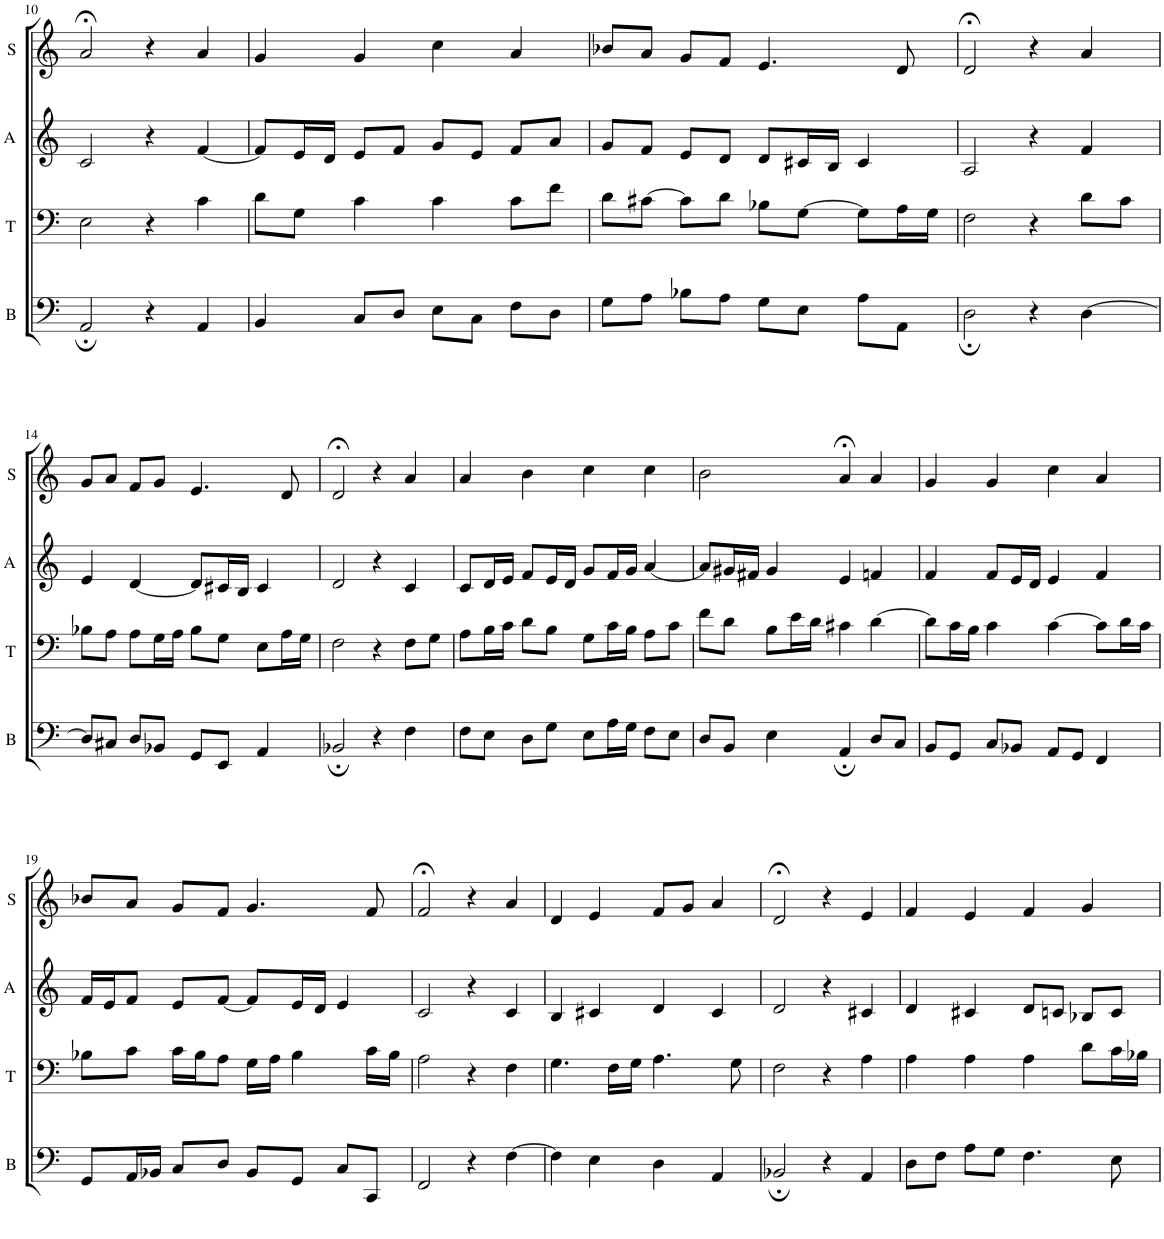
**kern	**kern	**kern	**kern
*part4	*part3	*part2	*part1
*staff4	*staff3	*staff2	*staff1
*I"B	*I"T	*I"A	*I"S
*I'B	*I'T	*I'A	*I'S
!!LO:PB:g=z
*clefF4	*clefF4	*clefG2	*clefG2
*k[]	*k[]	*k[]	*k[]
*M4/4	*M4/4	*M4/4	*M4/4
=10	=10	=10	=10
2AA;/	2E\	2c/	2a;</
4r	4r	4r	4r
4AA/	4c\	[4f/	4a/
=11	=11	=11	=11
4BB/	8d\L	8f/L]	4g/
.	8G\J	16e/L	.
.	.	16d/JJ	.
8C/L	4c\	8e/L	4g/
8D/J	.	8f/J	.
8E\L	4c\	8g/L	4cc\
8C\J	.	8e/J	.
8F\L	8c\L	8f/L	4a/
8D\J	8f\J	8a/J	.
=12	=12	=12	=12
8G\L	8d\L	8g/L	8b-X/L
8A\J	[8c#X\J	8f/J	8a/J
8B-X\L	8c#\L]	8e/L	8g/L
8A\J	8d\J	8d/J	8f/J
8G\L	8B-X\L	8d/L	4.e/
8E\J	[8G\J	16c#X/L	.
.	.	16B/JJ	.
8A\L	8G\L]	4c#/	.
8AA\J	16A\L	.	8d/
.	16G\JJ	.	.
=13	=13	=13	=13
2D;\	2F\	2A/	2d;</
4r	4r	4r	4r
[4D\	8d\L	4f/	4a/
.	8c\J	.	.
!!LO:LB:g=z
=14	=14	=14	=14
8D/L]	8B-X\L	4e/	8g/L
8C#X/J	8A\J	.	8a/J
8D/L	8A\L	[4d/	8f/L
8BB-X/J	16G\L	.	8g/J
.	16A\JJ	.	.
8GG/L	8B-\L	8d/L]	4.e/
8EE/J	8G\J	16c#X/L	.
.	.	16B/JJ	.
4AA/	8E\L	4c#/	.
.	16A\L	.	8d/
.	16G\JJ	.	.
=15	=15	=15	=15
2BB-X;/	2F\	2d/	2d;</
4r	4r	4r	4r
4F\	8F\L	4c/	4a/
.	8G\J	.	.
=16	=16	=16	=16
8F\L	8A\L	8c/L	4a/
8E\J	16B\L	16d/L	.
.	16c\JJ	16e/JJ	.
8D\L	8d\L	8f/L	4b\
8G\J	8B\J	16e/L	.
.	.	16d/JJ	.
8E\L	8G\L	8g/L	4cc\
16A\L	16c\L	16f/L	.
16G\JJ	16B\JJ	16g/JJ	.
8F\L	8A\L	[4a/	4cc\
8E\J	8c\J	.	.
=17	=17	=17	=17
8D/L	8f\L	8a/L]	2b\
8BB/J	8d\J	16g#X/L	.
.	.	16f#X/JJ	.
4E\	8B\L	4g#/	.
.	16e\L	.	.
.	16d\JJ	.	.
4AA;/	4c#X\	4e/	4a;</
8D/L	[4d\	4fn/	4a/
8C/J	.	.	.
=18	=18	=18	=18
8BB/L	8d\L]	4f/	4g/
8GG/J	16c\L	.	.
.	16B\JJ	.	.
8C/L	4c\	8f/L	4g/
8BB-X/J	.	16e/L	.
.	.	16d/JJ	.
8AA/L	[4c\	4e/	4cc\
8GG/J	.	.	.
4FF/	8c\L]	4f/	4a/
.	16d\L	.	.
.	16c\JJ	.	.
!!LO:LB:g=z
=19	=19	=19	=19
8GG/L	8B-X\L	16f/LL	8b-X/L
.	.	16e/J	.
16AA/L	8c\J	8f/J	8a/J
16BB-X/JJ	.	.	.
8C/L	16c\LL	8e/L	8g/L
.	16B-\J	.	.
8D/J	8A\J	[8f/J	8f/J
8BB-/L	16G\LL	8f/L]	4.g/
.	16A\JJ	.	.
8GG/J	4B-\	16e/L	.
.	.	16d/JJ	.
8C/L	.	4e/	.
8CC/J	16c\LL	.	8f/
.	16B-\JJ	.	.
=20	=20	=20	=20
2FF/	2A\	2c/	2f;</
4r	4r	4r	4r
[4F\	4F\	4c/	4a/
=21	=21	=21	=21
4F\]	4.G\	4B/	4d/
4E\	.	4c#X/	4e/
.	16F\LL	.	.
.	16G\JJ	.	.
4D\	4.A\	4d/	8f/L
.	.	.	8g/J
4AA/	.	4c#/	4a/
.	8G\	.	.
=22	=22	=22	=22
2BB-X;/	2F\	2d/	2d;</
4r	4r	4r	4r
4AA/	4A\	4c#X/	4e/
=23	=23	=23	=23
8D\L	4A\	4d/	4f/
8F\J	.	.	.
8A\L	4A\	4c#X/	4e/
8G\J	.	.	.
4.F\	4A\	8d/L	4f/
.	.	8cn/J	.
.	8d\L	8B-X/L	4g/
8E\	16c\L	8c/J	.
.	16B-X\JJ	.	.
=	=	=	=
*-	*-	*-	*-
